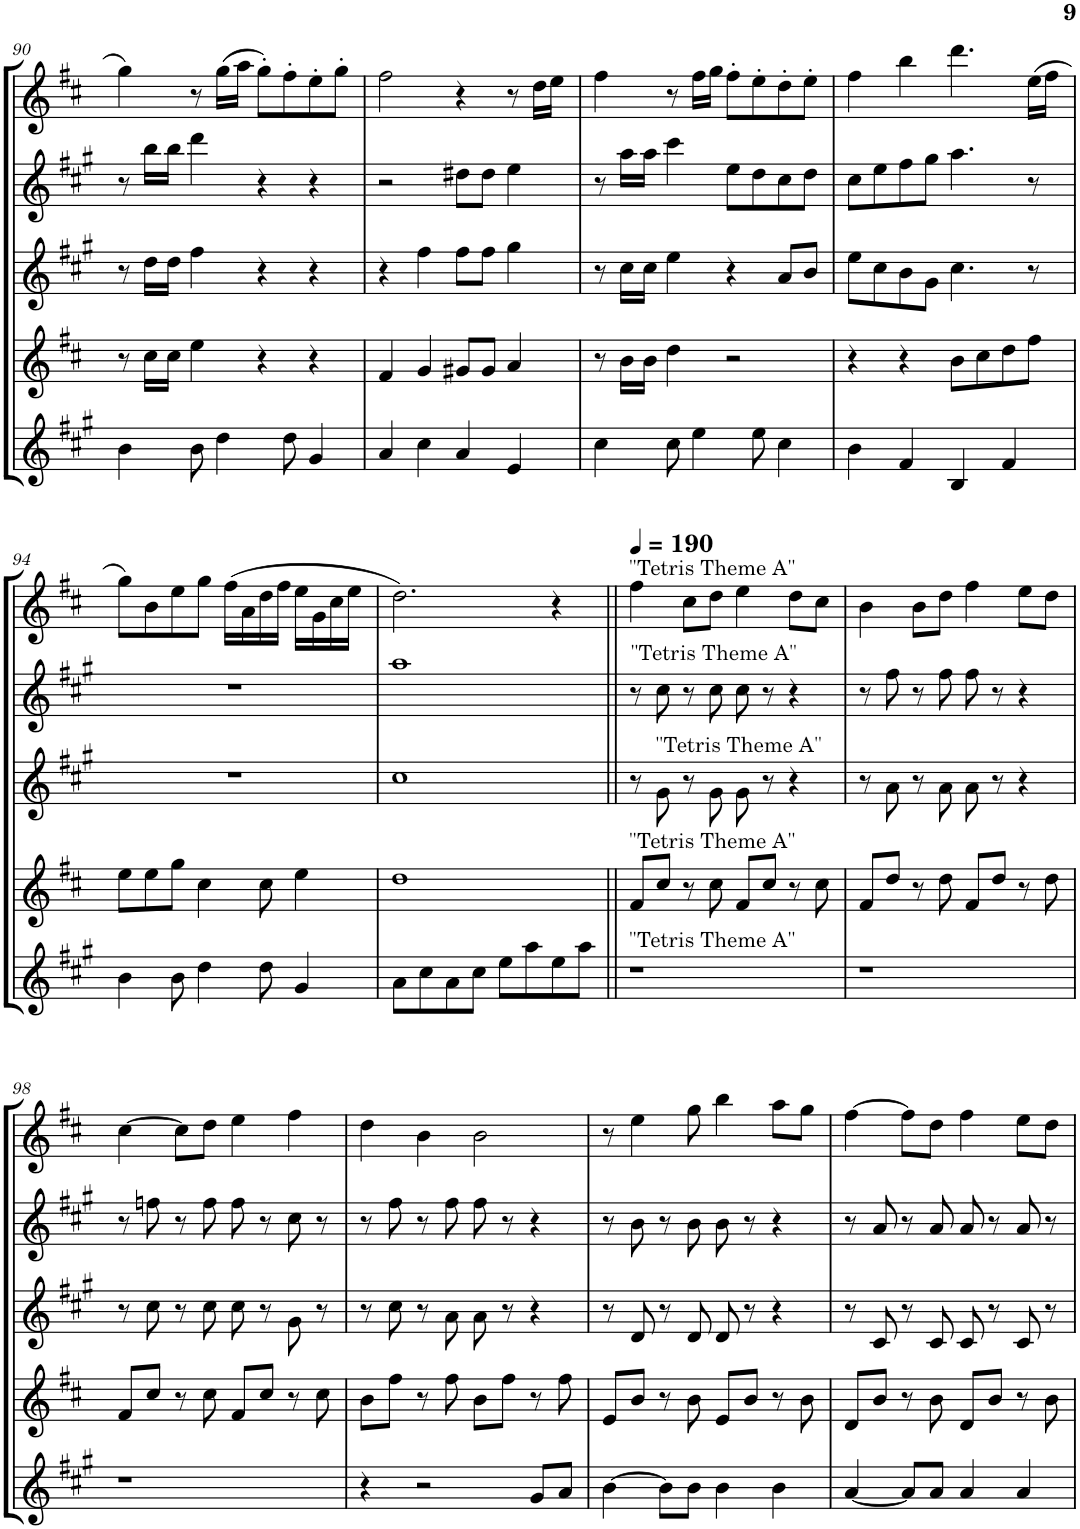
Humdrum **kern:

**kern	**kern	**kern	**kern	**kern
*part5	*part4	*part3	*part2	*part1
*staff5	*staff4	*staff3	*staff2	*staff1
*I"Baritone Saxophone	*I"Tenor Saxophone	*I"Alto Saxophone	*I"Alto Saxophone	*I"Soprano Saxophone
*I'Bar Sax	*I'T Sax	*I'A Sax	*I'A Sax	*I'S Sax
!!LO:PB:g=z
*clefG2	*clefG2	*clefG2	*clefG2	*clefG2
*Trd12c21	*Trd8c14	*Trd5c9	*Trd5c9	*Trd1c2
*k[f#c#g#]	*k[f#c#]	*k[f#c#g#]	*k[f#c#g#]	*k[f#c#]
*M4/4	*M4/4	*M4/4	*M4/4	*M4/4
=90	=90	=90	=90	=90
4b\	8r	8r	8r	4gg\
.	16cc#\LL	16dd\LL	16bb\LL	.
.	16cc#\JJ	16dd\JJ	16bb\JJ	.
8b\	4ee\	4ff#\	4ddd\	8r
4dd\	.	.	.	(16gg\LL
.	.	.	.	16aa\JJ
.	4r	4r	4r	8gg'\L)
8dd\	.	.	.	8ff#'\
4g#/	4r	4r	4r	8ee'\
.	.	.	.	8gg'\J
=91	=91	=91	=91	=91
4a/	4f#/	4r	2r	2ff#\
4cc#\	4g/	4ff#\	.	.
4a/	8g#X/L	8ff#\L	8dd#X\L	4r
.	8g#/J	8ff#\J	8dd#\J	.
4e/	4a/	4gg#\	4ee\	8r
.	.	.	.	16dd\LL
.	.	.	.	16ee\JJ
=92	=92	=92	=92	=92
4cc#\	8r	8r	8r	4ff#\
.	16b\LL	16cc#\LL	16aa\LL	.
.	16b\JJ	16cc#\JJ	16aa\JJ	.
8cc#\	4dd\	4ee\	4ccc#\	8r
4ee\	.	.	.	16ff#\LL
.	.	.	.	16gg\JJ
.	2r	4r	8ee\L	8ff#'\L
8ee\	.	.	8dd\	8ee'\
4cc#\	.	8a/L	8cc#\	8dd'\
.	.	8b/J	8dd\J	8ee'\J
=93	=93	=93	=93	=93
4b\	4r	8ee\L	8cc#\L	4ff#\
.	.	8cc#\	8ee\	.
4f#/	4r	8b\	8ff#\	4bb\
.	.	8g#\J	8gg#\J	.
4B/	8b\L	4.cc#\	4.aa\	4.ddd\
.	8cc#\	.	.	.
4f#/	8dd\	.	.	.
.	8ff#\J	8r	8r	(16ee\LL
.	.	.	.	16ff#\JJ
!!LO:LB:g=z
=94	=94	=94	=94	=94
4b\	8ee\L	1r	1r	8gg\L)
.	8ee\	.	.	8b\
8b\	8gg\J	.	.	8ee\
4dd\	4cc#\	.	.	8gg\J
.	.	.	.	(16ff#\LL
.	.	.	.	16a\
8dd\	8cc#\	.	.	16dd\
.	.	.	.	16ff#\JJ
4g#/	4ee\	.	.	16ee\LL
.	.	.	.	16g\
.	.	.	.	16cc#\
.	.	.	.	16ee\JJ
=95	=95	=95	=95	=95
8a\L	1dd	1cc#	1aa	2.dd\)
8cc#\	.	.	.	.
8a\	.	.	.	.
8cc#\J	.	.	.	.
8ee\L	.	.	.	.
8aa\	.	.	.	.
8ee\	.	.	.	4r
8aa\J	.	.	.	.
=96||	=96||	=96||	=96||	=96||
*	*	*	*	*MM190
!	!	!	!	!LO:TX:a:t="Tetris Theme A"
!	!LO:TX:a:t="Tetris Theme A"	!	!	!
!LO:TX:a:t="Tetris Theme A"	!	!	!	!
1r	8f#/L	8r	8r	4ff#\
!	!	!	!LO:TX:a:t="Tetris Theme A"	!
!	!	!LO:TX:a:t="Tetris Theme A"	!	!
.	8cc#/J	8g#\	8cc#\	.
.	8r	8r	8r	8cc#\L
.	8cc#\	8g#\	8cc#\	8dd\J
.	8f#/L	8g#\	8cc#\	4ee\
.	8cc#/J	8r	8r	.
.	8r	4r	4r	8dd\L
.	8cc#\	.	.	8cc#\J
=97	=97	=97	=97	=97
1r	8f#/L	8r	8r	4b\
.	8dd/J	8a\	8ff#\	.
.	8r	8r	8r	8b\L
.	8dd\	8a\	8ff#\	8dd\J
.	8f#/L	8a\	8ff#\	4ff#\
.	8dd/J	8r	8r	.
.	8r	4r	4r	8ee\L
.	8dd\	.	.	8dd\J
!!LO:LB:g=z
=98	=98	=98	=98	=98
1r	8f#/L	8r	8r	[4cc#\
.	8cc#/J	8cc#\	8ffn\	.
.	8r	8r	8r	8cc#\L]
.	8cc#\	8cc#\	8ff\	8dd\J
.	8f#/L	8cc#\	8ff\	4ee\
.	8cc#/J	8r	8r	.
.	8r	8g#\	8cc#\	4ff#\
.	8cc#\	8r	8r	.
=99	=99	=99	=99	=99
4r	8b\L	8r	8r	4dd\
.	8ff#\J	8cc#\	8ff#\	.
2r	8r	8r	8r	4b\
.	8ff#\	8a\	8ff#\	.
.	8b\L	8a\	8ff#\	2b\
.	8ff#\J	8r	8r	.
8g#/L	8r	4r	4r	.
8a/J	8ff#\	.	.	.
=100	=100	=100	=100	=100
[4b\	8e/L	8r	8r	8r
.	8b/J	8d/	8b\	4ee\
8b\L]	8r	8r	8r	.
8b\J	8b\	8d/	8b\	8gg\
4b\	8e/L	8d/	8b\	4bb\
.	8b/J	8r	8r	.
4b\	8r	4r	4r	8aa\L
.	8b\	.	.	8gg\J
=101	=101	=101	=101	=101
[4a/	8d/L	8r	8r	[4ff#\
.	8b/J	8c#/	8a/	.
8a/L]	8r	8r	8r	8ff#\L]
8a/J	8b\	8c#/	8a/	8dd\J
4a/	8d/L	8c#/	8a/	4ff#\
.	8b/J	8r	8r	.
4a/	8r	8c#/	8a/	8ee\L
.	8b\	8r	8r	8dd\J
=	=	=	=	=
*-	*-	*-	*-	*-
